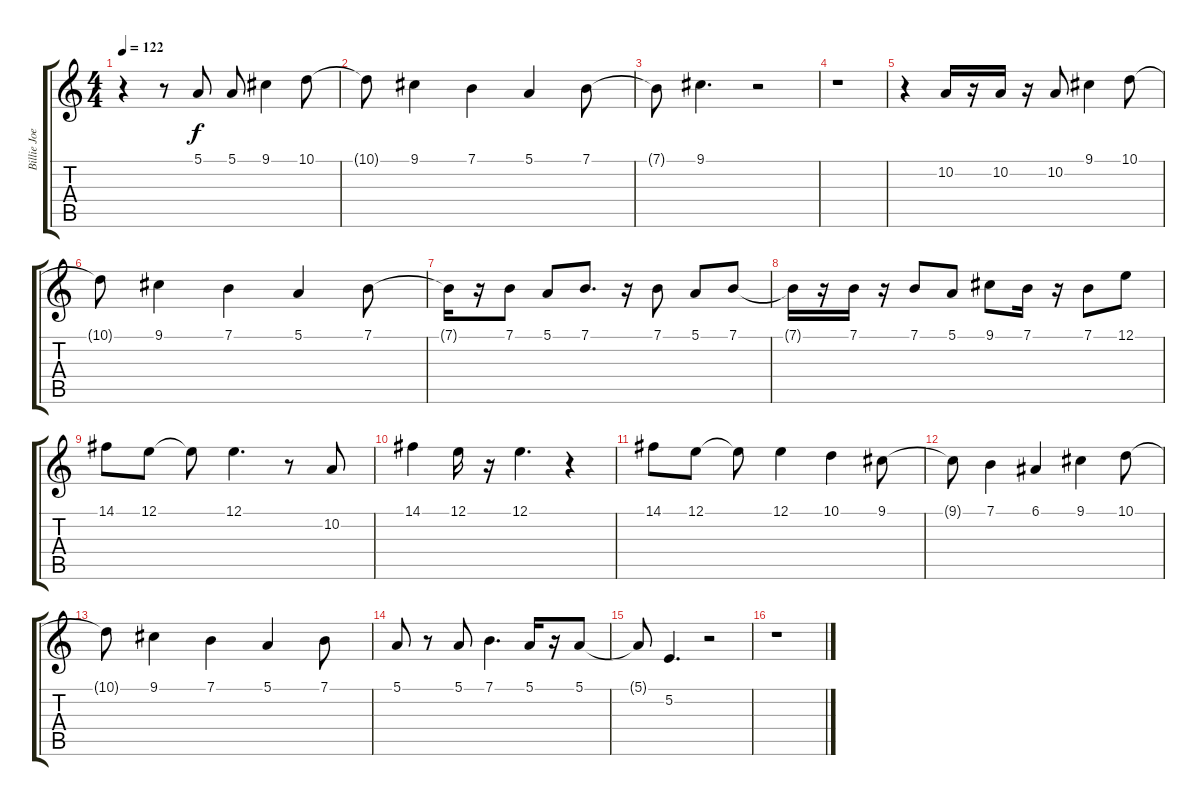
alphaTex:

\track ("Billie Joe (Voz)" "Billie Joe") {instrument drawbarorgan}
\staff {score tabs}
\tuning (E4 B3 G3 D3 A2 E2) {hide}
\ts (4 4)
\tempo 122
\clef g2
\ks c
r.4{dy f} r.8 5.1.8 5.1.8 9.1.4 10.1.8 |
10.1{t}.8 9.1.4 7.1.4 5.1.4 7.1.8 |
7.1{t}.8 9.1.4{d} r.2 |
r.1 |
r.4 10.2.16 r.16 10.2.16 r.16 10.2.8 9.1.4 10.1.8 |
10.1{t}.8 9.1.4 7.1.4 5.1.4 7.1.8 |
7.1{t}.16 r.16 7.1.8 5.1.8 7.1.8{d} r.16 7.1.8 5.1.8 7.1.8 |
7.1{t}.16 r.16 7.1.16 r.16 7.1.8 5.1.8 9.1.8 7.1.16 r.16 7.1.8 12.1.8 |
14.1.8 12.1.8 12.1{t}.8 12.1.4{d} r.8 10.2.8 |
14.1.4 12.1.16 r.16 12.1.4{d} r.4 |
14.1.8 12.1.8 12.1{t}.8 12.1.4 10.1.4 9.1.8 |
9.1{t}.8 7.1.4 6.1.4 9.1.4 10.1.8 |
10.1{t}.8 9.1.4 7.1.4 5.1.4 7.1.8 |
5.1.8 r.8 5.1.8 7.1.4{d} 5.1.16 r.16 5.1.8 |
5.1{t}.8 5.2.4{d} r.2 |
r.1
